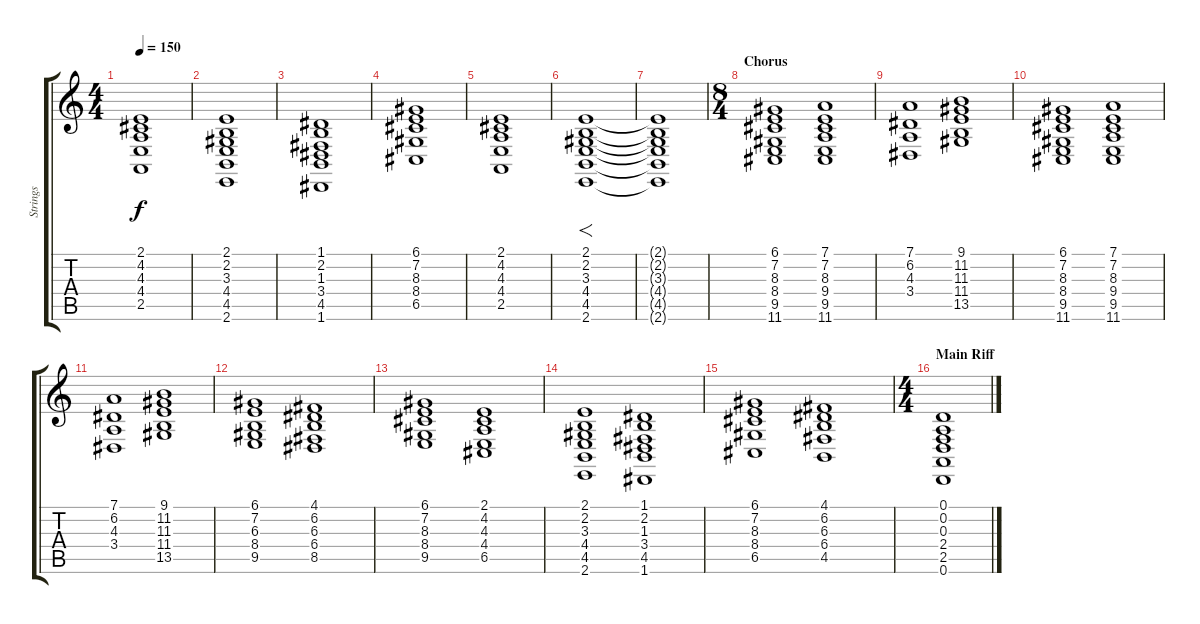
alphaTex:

\track ("Strings" "Strings") {instrument synthstrings1}
\staff {score tabs}
\tuning (D4 A3 F3 C3 G2 D2) {hide}
\ts (4 4)
\tempo 150
\clef g2
\ks c
(2.1 4.2 4.3 4.4 2.5).1{dy f} |
(2.1 2.2 3.3 4.4 4.5 2.6).1 |
(1.1 2.2 1.3 3.4 4.5 1.6).1 |
(6.1 7.2 8.3 8.4 6.5).1 |
(2.1 4.2 4.3 4.4 2.5).1 |
(2.1 2.2 3.3 4.4 4.5 2.6).1{f} |
(2.1{t} 2.2{t} 3.3{t} 4.4{t} 4.5{t} 2.6{t}).1 |
\ts (8 4)
\section ("" "Chorus")
(6.1 7.2 8.3 8.4 9.5 11.6).1 (7.1 7.2 8.3 9.4 9.5 11.6).1 |
(7.1 6.2 4.3 3.4).1 (9.1 11.2 11.3 11.4 13.5).1 |
(6.1 7.2 8.3 8.4 9.5 11.6).1 (7.1 7.2 8.3 9.4 9.5 11.6).1 |
(7.1 6.2 4.3 3.4).1 (9.1 11.2 11.3 11.4 13.5).1 |
(6.1 7.2 6.3 8.4 9.5).1 (4.1 6.2 6.3 6.4 8.5).1 |
(6.1 7.2 8.3 8.4 9.5).1 (2.1 4.2 4.3 4.4 6.5).1 |
(2.1 2.2 3.3 4.4 4.5 2.6).1 (1.1 2.2 1.3 3.4 4.5 1.6).1 |
(6.1 7.2 8.3 8.4 6.5).1 (4.1 6.2 6.3 6.4 4.5).1 |
\ts (4 4)
\section ("" "Main Riff")
(0.1 0.2 0.3 2.4 2.5 0.6).1
